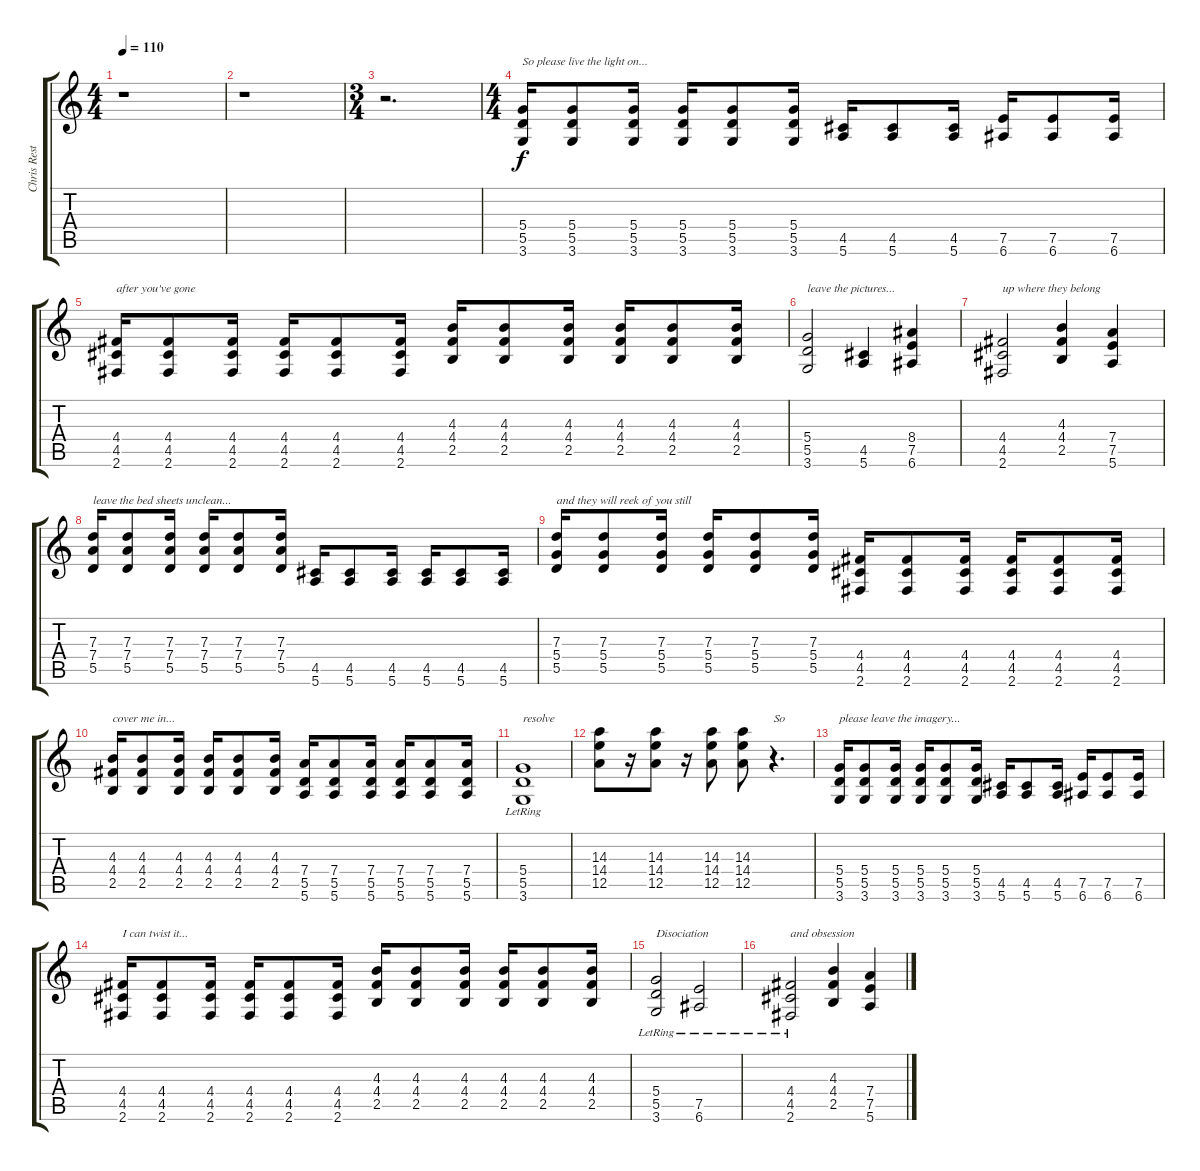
\track ("Chris Rest" "Chris Rest") {instrument distortionguitar}
\staff {score tabs}
\tuning (E4 B3 G3 D3 A2 E2) {hide}
\ts (4 4)
\tempo 110
\clef g2
\ks c
r.1{dy f instrument distortionguitar} |
r.1 |
\ts (3 4)
r.2{d} |
\ts (4 4)
(5.4 5.5 3.6).16{txt "So please live the light on..."} (5.4 5.5 3.6).8 (5.4 5.5 3.6).16 (5.4 5.5 3.6).16 (5.4 5.5 3.6).8 (5.4 5.5 3.6).16 (4.5 5.6).16 (4.5 5.6).8 (4.5 5.6).16 (7.5 6.6).16 (7.5 6.6).8 (7.5 6.6).16 |
(4.4 4.5 2.6).16{txt "after you've gone"} (4.4 4.5 2.6).8 (4.4 4.5 2.6).16 (4.4 4.5 2.6).16 (4.4 4.5 2.6).8 (4.4 4.5 2.6).16 (4.3 4.4 2.5).16 (4.3 4.4 2.5).8 (4.3 4.4 2.5).16 (4.3 4.4 2.5).16 (4.3 4.4 2.5).8 (4.3 4.4 2.5).16 |
(5.4 5.5 3.6).2{txt "leave the pictures..."} (4.5 5.6).4 (8.4 7.5 6.6).4 |
(4.4 4.5 2.6).2{txt "up where they belong"} (4.3 4.4 2.5).4 (7.4 7.5 5.6).4 |
(7.3 7.4 5.5).16{txt "leave the bed sheets unclean..."} (7.3 7.4 5.5).8 (7.3 7.4 5.5).16 (7.3 7.4 5.5).16 (7.3 7.4 5.5).8 (7.3 7.4 5.5).16 (4.5 5.6).16 (4.5 5.6).8 (4.5 5.6).16 (4.5 5.6).16 (4.5 5.6).8 (4.5 5.6).16 |
(7.3 5.4 5.5).16{txt "and they will reek of you still"} (7.3 5.4 5.5).8 (7.3 5.4 5.5).16 (7.3 5.4 5.5).16 (7.3 5.4 5.5).8 (7.3 5.4 5.5).16 (4.4 4.5 2.6).16 (4.4 4.5 2.6).8 (4.4 4.5 2.6).16 (4.4 4.5 2.6).16 (4.4 4.5 2.6).8 (4.4 4.5 2.6).16 |
(4.3 4.4 2.5).16{txt "cover me in..."} (4.3 4.4 2.5).8 (4.3 4.4 2.5).16 (4.3 4.4 2.5).16 (4.3 4.4 2.5).8 (4.3 4.4 2.5).16 (7.4 5.5 5.6).16 (7.4 5.5 5.6).8 (7.4 5.5 5.6).16 (7.4 5.5 5.6).16 (7.4 5.5 5.6).8 (7.4 5.5 5.6).16 |
(5.4{lr} 5.5{lr} 3.6{lr}).1{txt "resolve"} |
(14.3 14.4 12.5).8 r.16 (14.3 14.4 12.5).8 r.16 (14.3 14.4 12.5).8 (14.3 14.4 12.5).8 r.4{d txt "So"} |
(5.4 5.5 3.6).16{txt "please leave the imagery..."} (5.4 5.5 3.6).8 (5.4 5.5 3.6).16 (5.4 5.5 3.6).16 (5.4 5.5 3.6).8 (5.4 5.5 3.6).16 (4.5 5.6).16 (4.5 5.6).8 (4.5 5.6).16 (7.5 6.6).16 (7.5 6.6).8 (7.5 6.6).16 |
(4.4 4.5 2.6).16{txt "I can twist it..."} (4.4 4.5 2.6).8 (4.4 4.5 2.6).16 (4.4 4.5 2.6).16 (4.4 4.5 2.6).8 (4.4 4.5 2.6).16 (4.3 4.4 2.5).16 (4.3 4.4 2.5).8 (4.3 4.4 2.5).16 (4.3 4.4 2.5).16 (4.3 4.4 2.5).8 (4.3 4.4 2.5).16 |
(5.4 5.5{lr} 3.6).2{txt "Disociation"} (7.5{lr} 6.6).2 |
(4.4 4.5 2.6{lr}).2{txt "and obsession"} (4.3 4.4 2.5).4 (7.4 7.5 5.6).4
